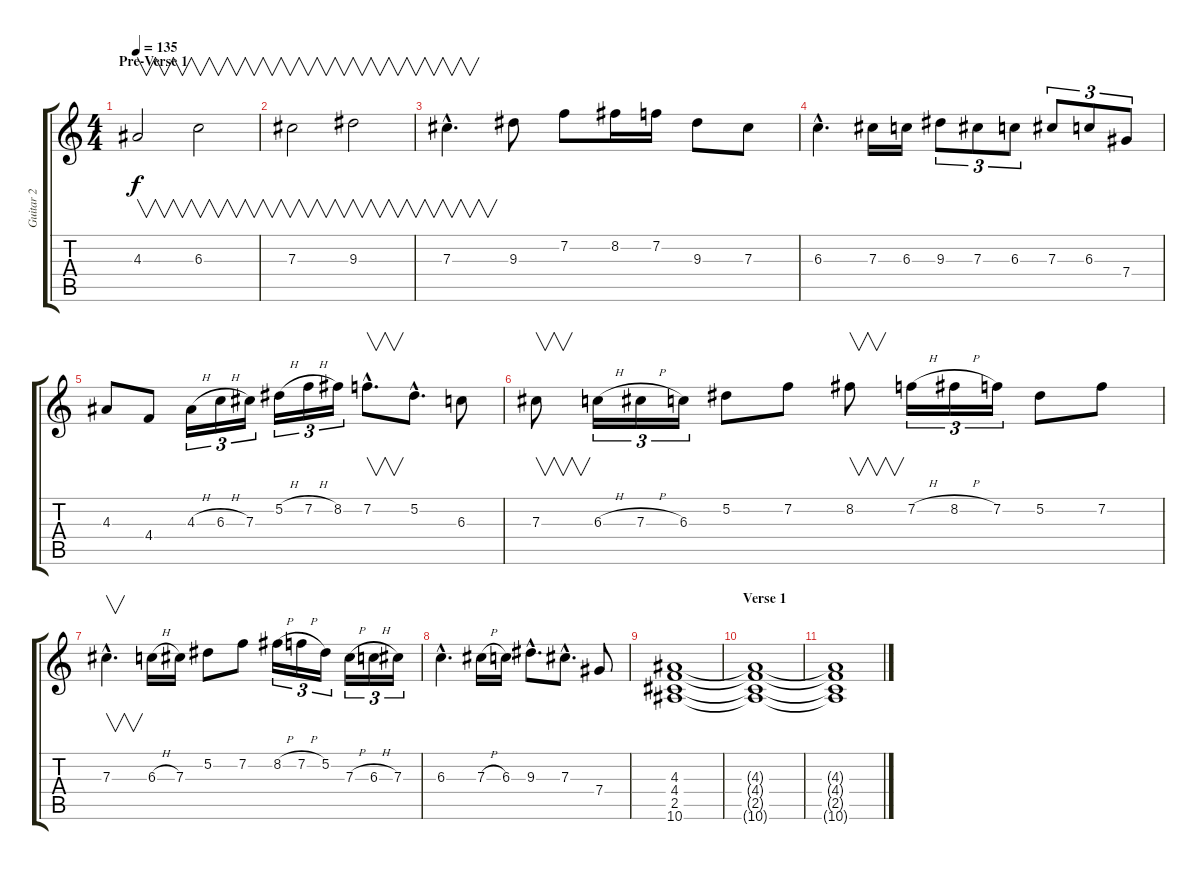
\track ("Guitar 2" "Guitar 2") {instrument distortionguitar}
\staff {score tabs}
\tuning (Eb4 Bb3 Gb3 Db3 Ab2 Eb2) {hide}
\ts (4 4)
\section ("" "Pre-Verse 1")
\tempo 135
\clef g2
\ks c
4.3.2{v dy f} 6.3.2{v} |
7.3.2{v} 9.3.2{v} |
7.3{hac}.4{v d} 9.3.8 7.2.8 8.2.16 7.2.16 9.3.8 7.3.8 |
6.3{hac}.4{d} 7.3.16 6.3.16 9.3.8{tu (3 2)} 7.3.8{tu (3 2)} 6.3.8{tu (3 2)} 7.3.8{tu (3 2)} 6.3.8{tu (3 2)} 7.4.8{tu (3 2)} |
4.3.8 4.4.8 4.3{h}.16{tu (3 2)} 6.3{h}.16{tu (3 2)} 7.3.16{tu (3 2)} 5.2{h}.16{tu (3 2)} 7.2{h}.16{tu (3 2)} 8.2.16{tu (3 2)} 7.2{hac}.8{v d} 5.2{hac}.8{d} 6.3.8 |
7.3.8{v} 6.3{h}.16{tu (3 2)} 7.3{h}.16{tu (3 2)} 6.3.16{tu (3 2)} 5.2.8 7.2.8 8.2.8{v} 7.2{h}.16{tu (3 2)} 8.2{h}.16{tu (3 2)} 7.2.16{tu (3 2)} 5.2.8 7.2.8 |
7.3{hac}.4{v d} 6.3{h}.16 7.3.16 5.2.8 7.2.8 8.2{h}.16{tu (3 2)} 7.2{h}.16{tu (3 2)} 5.2.16{tu (3 2)} 7.3{h}.16{tu (3 2)} 6.3{h}.16{tu (3 2)} 7.3.16{tu (3 2)} |
6.3{hac}.4{d} 7.3{h}.16 6.3.16 9.3{hac}.8{d} 7.3{hac}.8{d} 7.4.8 |
(4.3 4.4 2.5 10.6).1 |
\section ("" "Verse 1")
(4.3{t} 4.4{t} 2.5{t} 10.6{t}).1{volume 9} |
(4.3{t} 4.4{t} 2.5{t} 10.6{t}).1{volume 0}
